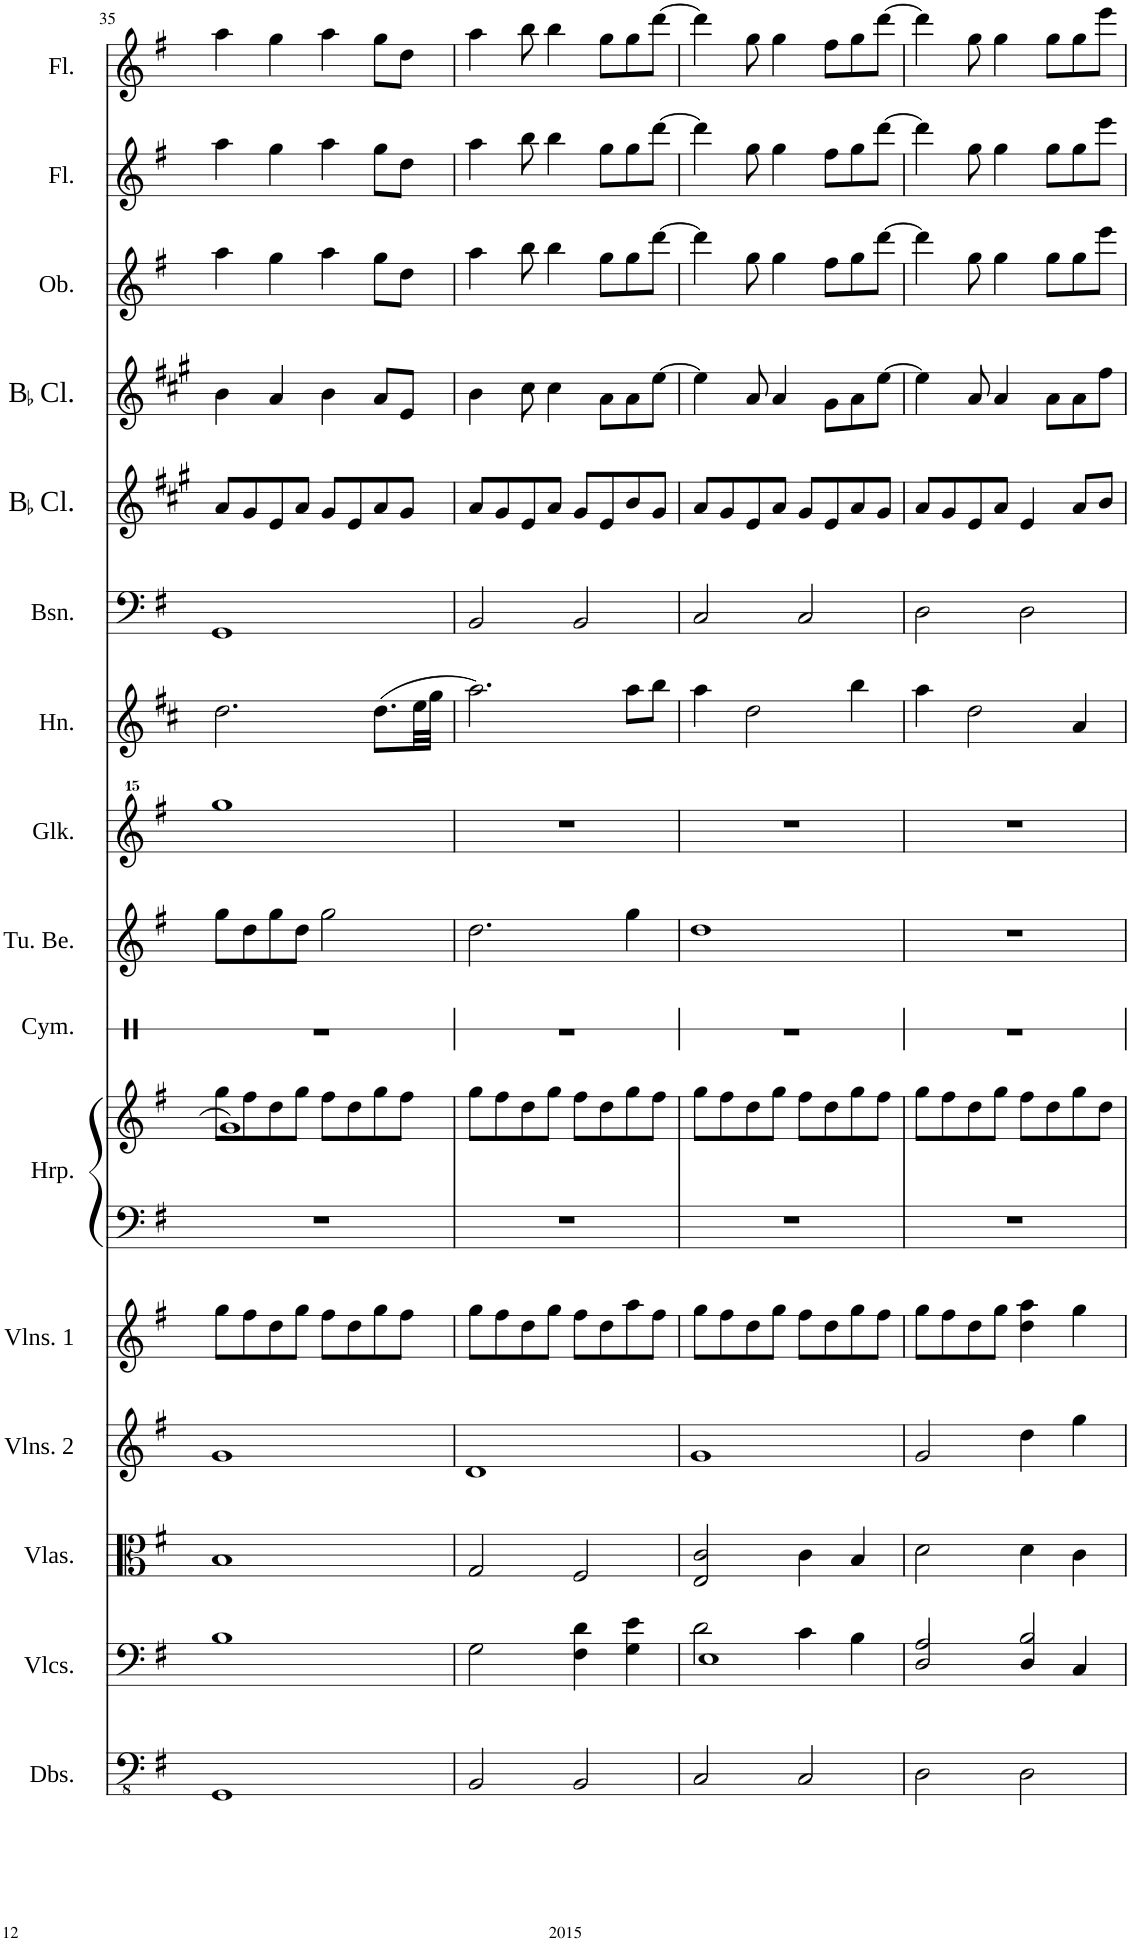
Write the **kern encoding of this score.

**kern	**kern	**kern	**kern	**kern	**kern	**kern	**kern	**kern	**kern	**kern	**kern	**kern	**kern	**kern	**kern	**kern
*part16	*part15	*part14	*part13	*part12	*part11	*part11	*part10	*part9	*part8	*part7	*part6	*part5	*part4	*part3	*part2	*part1
*staff17	*staff16	*staff15	*staff14	*staff13	*staff12	*staff11	*staff10	*staff9	*staff8	*staff7	*staff6	*staff5	*staff4	*staff3	*staff2	*staff1
*I"Double Basses	*I"Violoncellos	*I"Violas	*I"Violins 2	*I"Violins 1	*I"Harp	*	*I"Cymbal	*I"Tubular Bells	*I"Glockenspiel	*I"Horn	*I"Bassoon	*I"BaccidentalFlat Clarinet	*I"BaccidentalFlat Clarinet	*I"Oboe	*I"Flute	*I"Flute
*I'Dbs.	*I'Vlcs.	*I'Vlas.	*I'Vlns. 2	*I'Vlns. 1	*I'Hrp.	*	*I'Cym.	*I'Tu. Be.	*I'Glk.	*I'Hn.	*I'Bsn.	*I'BaccidentalFlat Cl.	*I'BaccidentalFlat Cl.	*I'Ob.	*I'Fl.	*I'Fl.
!!LO:PB:g=z
*clefFv4	*clefF4	*clefC3	*clefG2	*clefG2	*clefF4	*clefG2	*clefX	*clefG2	*clefG^^2	*clefG2	*clefF4	*clefG2	*clefG2	*clefG2	*clefG2	*clefG2
*	*	*	*	*	*	*	*	*	*	*Trd4c7	*	*Trd1c2	*Trd1c2	*	*	*
*k[f#]	*k[f#]	*k[f#]	*k[f#]	*k[f#]	*k[f#]	*k[f#]	*k[]	*k[f#]	*k[f#]	*k[f#c#]	*k[f#]	*k[f#c#g#]	*k[f#c#g#]	*k[f#]	*k[f#]	*k[f#]
*M4/4	*M4/4	*M4/4	*M4/4	*M4/4	*M4/4	*M4/4	*M4/4	*M4/4	*M4/4	*M4/4	*M4/4	*M4/4	*M4/4	*M4/4	*M4/4	*M4/4
=35	=35	=35	=35	=35	=35	=35	=35	=35	=35	=35	=35	=35	=35	=35	=35	=35
*	*	*	*	*	*	*^	*	*	*	*	*	*	*	*	*	*
1GGG	1B	1B	1g	8gg\L	1r	1g	8gg\L	1r	8gg\L	1gggg	2.dd\	1GG	8a/L	4b\	4aa\	4aa\	4aa\
.	.	.	.	8ff#\	.	.	8ff#\	.	8dd\	.	.	.	8g#/	.	.	.	.
.	.	.	.	8dd\	.	.	8dd\	.	8gg\	.	.	.	8e/	4a/	4gg\	4gg\	4gg\
.	.	.	.	8gg\J	.	.	8gg\J	.	8dd\J	.	.	.	8a/J	.	.	.	.
.	.	.	.	8ff#\L	.	.	8ff#\L	.	2gg\	.	.	.	8g#/L	4b\	4aa\	4aa\	4aa\
.	.	.	.	8dd\	.	.	8dd\	.	.	.	.	.	8e/	.	.	.	.
.	.	.	.	8gg\	.	.	8gg\	.	.	.	(8.dd\L	.	8a/	8a/L	8gg\L	8gg\L	8gg\L
.	.	.	.	8ff#\J	.	.	8ff#\J	.	.	.	.	.	8g#/J	8e/J	8dd\J	8dd\J	8dd\J
.	.	.	.	.	.	.	.	.	.	.	32ee\LL	.	.	.	.	.	.
.	.	.	.	.	.	.	.	.	.	.	32gg\JJJ	.	.	.	.	.	.
*	*	*	*	*	*	*v	*v	*	*	*	*	*	*	*	*	*	*
=36	=36	=36	=36	=36	=36	=36	=36	=36	=36	=36	=36	=36	=36	=36	=36	=36
2BBB/	2G\	2G/	1d	8gg\L	1r	8gg\L	1r	2.dd\	1r	2.aa\)	2BB/	8a/L	4b\	4aa\	4aa\	4aa\
.	.	.	.	8ff#\	.	8ff#\	.	.	.	.	.	8g#/	.	.	.	.
.	.	.	.	8dd\	.	8dd\	.	.	.	.	.	8e/	8cc#\	8bb\	8bb\	8bb\
.	.	.	.	8gg\J	.	8gg\J	.	.	.	.	.	8a/J	4cc#\	4bb\	4bb\	4bb\
2BBB/	4F#\ 4d\	2F#/	.	8ff#\L	.	8ff#\L	.	.	.	.	2BB/	8g#/L	.	.	.	.
.	.	.	.	8dd\	.	8dd\	.	.	.	.	.	8e/	8a\L	8gg\L	8gg\L	8gg\L
.	4G\ 4e\	.	.	8aa\	.	8gg\	.	4gg\	.	8aa\L	.	8b/	8a\	8gg\	8gg\	8gg\
.	.	.	.	8ff#\J	.	8ff#\J	.	.	.	8bb\J	.	8g#/J	[8ee\J	[8ddd\J	[8ddd\J	[8ddd\J
=37	=37	=37	=37	=37	=37	=37	=37	=37	=37	=37	=37	=37	=37	=37	=37	=37
*	*^	*	*	*	*	*	*	*	*	*	*	*	*	*	*	*
2CC/	1E	2d\	2E/ 2c/	1g	8gg\L	1r	8gg\L	1r	1dd	1r	4aa\	2C/	8a/L	4ee\]	4ddd\]	4ddd\]	4ddd\]
.	.	.	.	.	8ff#\	.	8ff#\	.	.	.	.	.	8g#/	.	.	.	.
.	.	.	.	.	8dd\	.	8dd\	.	.	.	2dd\	.	8e/	8a/	8gg\	8gg\	8gg\
.	.	.	.	.	8gg\J	.	8gg\J	.	.	.	.	.	8a/J	4a/	4gg\	4gg\	4gg\
2CC/	.	4c\	4c\	.	8ff#\L	.	8ff#\L	.	.	.	.	2C/	8g#/L	.	.	.	.
.	.	.	.	.	8dd\	.	8dd\	.	.	.	.	.	8e/	8g#\L	8ff#\L	8ff#\L	8ff#\L
.	.	4B\	4B/	.	8gg\	.	8gg\	.	.	.	4bb\	.	8a/	8a\	8gg\	8gg\	8gg\
.	.	.	.	.	8ff#\J	.	8ff#\J	.	.	.	.	.	8g#/J	[8ee\J	[8ddd\J	[8ddd\J	[8ddd\J
=38	=38	=38	=38	=38	=38	=38	=38	=38	=38	=38	=38	=38	=38	=38	=38	=38	=38
2DD\	2D/	2A/	2d\	2g/	8gg\L	1r	8gg\L	1r	1r	1r	4aa\	2D\	8a/L	4ee\]	4ddd\]	4ddd\]	4ddd\]
.	.	.	.	.	8ff#\	.	8ff#\	.	.	.	.	.	8g#/	.	.	.	.
.	.	.	.	.	8dd\	.	8dd\	.	.	.	2dd\	.	8e/	8a/	8gg\	8gg\	8gg\
.	.	.	.	.	8gg\J	.	8gg\J	.	.	.	.	.	8a/J	4a/	4gg\	4gg\	4gg\
2DD\	4D/	2B/	4d\	4dd\	4dd\ 4aa\	.	8ff#\L	.	.	.	.	2D\	4e/	.	.	.	.
.	.	.	.	.	.	.	8dd\	.	.	.	.	.	.	8a\L	8gg\L	8gg\L	8gg\L
.	4C/	.	4c\	4gg\	4gg\	.	8gg\	.	.	.	4a/	.	8a/L	8a\	8gg\	8gg\	8gg\
.	.	.	.	.	.	.	8dd\J	.	.	.	.	.	8b/J	8ff#\J	8eee\J	8eee\J	8eee\J
*	*v	*v	*	*	*	*	*	*	*	*	*	*	*	*	*	*	*
=	=	=	=	=	=	=	=	=	=	=	=	=	=	=	=	=
*-	*-	*-	*-	*-	*-	*-	*-	*-	*-	*-	*-	*-	*-	*-	*-	*-
